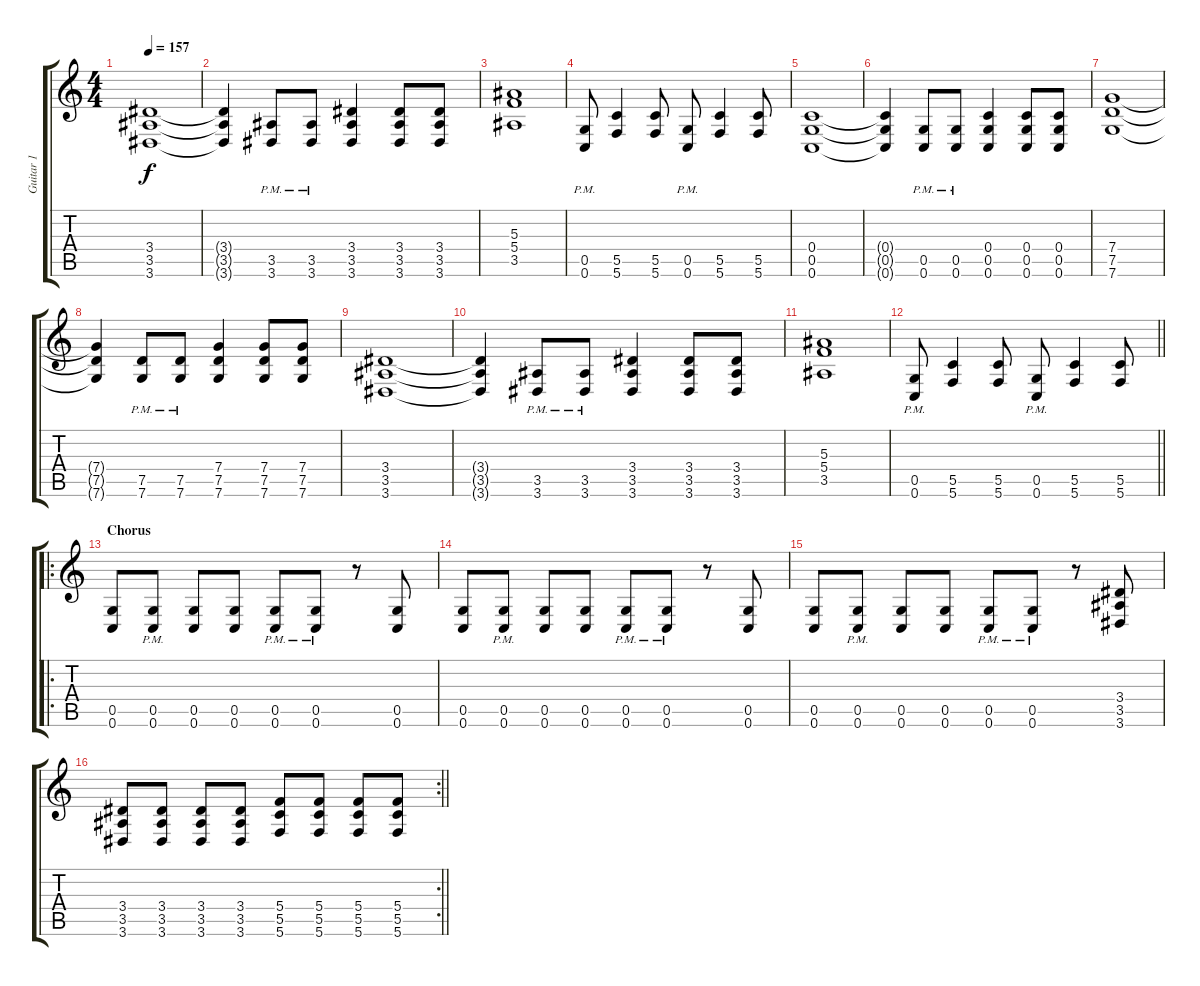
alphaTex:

\track ("Guitar 1" "Guitar 1") {instrument distortionguitar}
\staff {score tabs}
\tuning (D4 A3 F3 C3 G2 C2) {hide}
\ts (4 4)
\tempo 157
\clef g2
\ks c
(3.4 3.5 3.6).1{dy f} |
(3.4{t} 3.5{t} 3.6{t}).4 (3.5{pm} 3.6{pm}).8 (3.5{pm} 3.6{pm}).8 (3.4 3.5 3.6).4 (3.4 3.5 3.6).8 (3.4 3.5 3.6).8 |
(5.3 5.4 3.5).1 |
(0.5{pm} 0.6{pm}).8 (5.5 5.6).4 (5.5 5.6).8 (0.5{pm} 0.6{pm}).8 (5.5 5.6).4 (5.5 5.6).8 |
(0.4 0.5 0.6).1 |
(0.4{t} 0.5{t} 0.6{t}).4 (0.5{pm} 0.6{pm}).8 (0.5{pm} 0.6{pm}).8 (0.4 0.5 0.6).4 (0.4 0.5 0.6).8 (0.4 0.5 0.6).8 |
(7.4 7.5 7.6).1 |
(7.4{t} 7.5{t} 7.6{t}).4 (7.5{pm} 7.6{pm}).8 (7.5{pm} 7.6{pm}).8 (7.4 7.5 7.6).4 (7.4 7.5 7.6).8 (7.4 7.5 7.6).8 |
(3.4 3.5 3.6).1 |
(3.4{t} 3.5{t} 3.6{t}).4 (3.5{pm} 3.6{pm}).8 (3.5{pm} 3.6{pm}).8 (3.4 3.5 3.6).4 (3.4 3.5 3.6).8 (3.4 3.5 3.6).8 |
(5.3 5.4 3.5).1 |
\barLineRight lightlight
(0.5{pm} 0.6{pm}).8 (5.5 5.6).4 (5.5 5.6).8 (0.5{pm} 0.6{pm}).8 (5.5 5.6).4 (5.5 5.6).8 |
\ro
\section ("" "Chorus")
(0.5 0.6).8 (0.5{pm} 0.6{pm}).8 (0.5 0.6).8 (0.5 0.6).8 (0.5{pm} 0.6{pm}).8 (0.5{pm} 0.6{pm}).8 r.8 (0.5 0.6).8 |
(0.5 0.6).8 (0.5{pm} 0.6{pm}).8 (0.5 0.6).8 (0.5 0.6).8 (0.5{pm} 0.6{pm}).8 (0.5{pm} 0.6{pm}).8 r.8 (0.5 0.6).8 |
(0.5 0.6).8 (0.5{pm} 0.6{pm}).8 (0.5 0.6).8 (0.5 0.6).8 (0.5{pm} 0.6{pm}).8 (0.5{pm} 0.6{pm}).8 r.8 (3.4 3.5 3.6).8 |
\rc 2
\barLineRight lightlight
(3.4 3.5 3.6).8 (3.4 3.5 3.6).8 (3.4 3.5 3.6).8 (3.4 3.5 3.6).8 (5.4 5.5 5.6).8 (5.4 5.5 5.6).8 (5.4 5.5 5.6).8 (5.4 5.5 5.6).8
